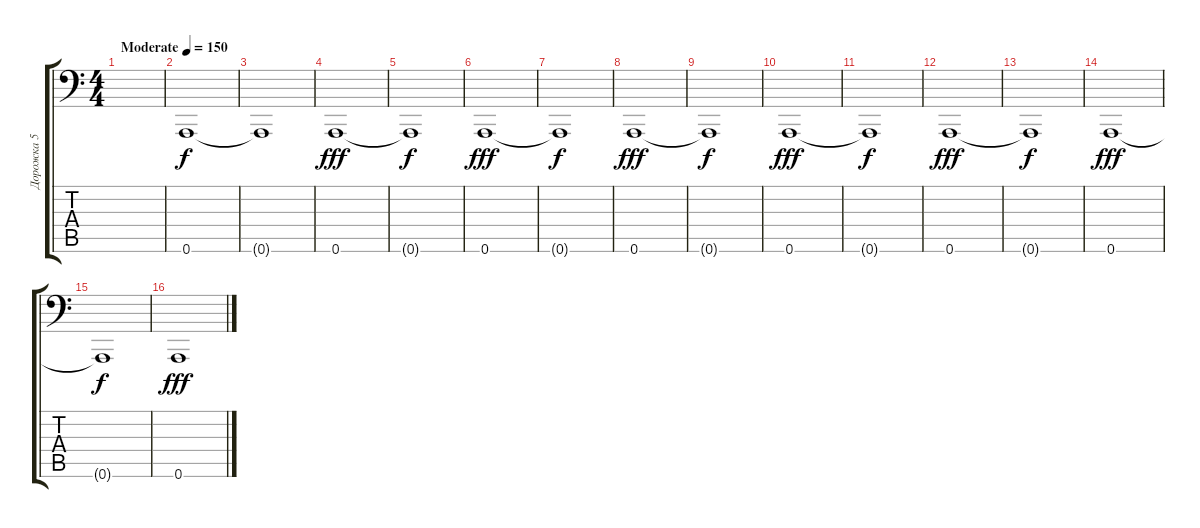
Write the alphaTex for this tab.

\track ("Дорожка 5" "Дорожка 5") {instrument ocarina}
\staff {score tabs}
\tuning (B3 Gb3 D3 A2 E2 A1) {hide}
\ts (4 4)
\tempo (150 "Moderate")
\clef f4
\ks c
|
0.6.1 |
0.6{t}.1{dy f} |
0.6.1{dy fff} |
0.6{t}.1{dy f} |
0.6.1{dy fff} |
0.6{t}.1{dy f} |
0.6.1{dy fff} |
0.6{t}.1{dy f} |
0.6.1{dy fff} |
0.6{t}.1{dy f} |
0.6.1{dy fff} |
0.6{t}.1{dy f} |
0.6.1{dy fff} |
0.6{t}.1{dy f} |
0.6.1{dy fff}
